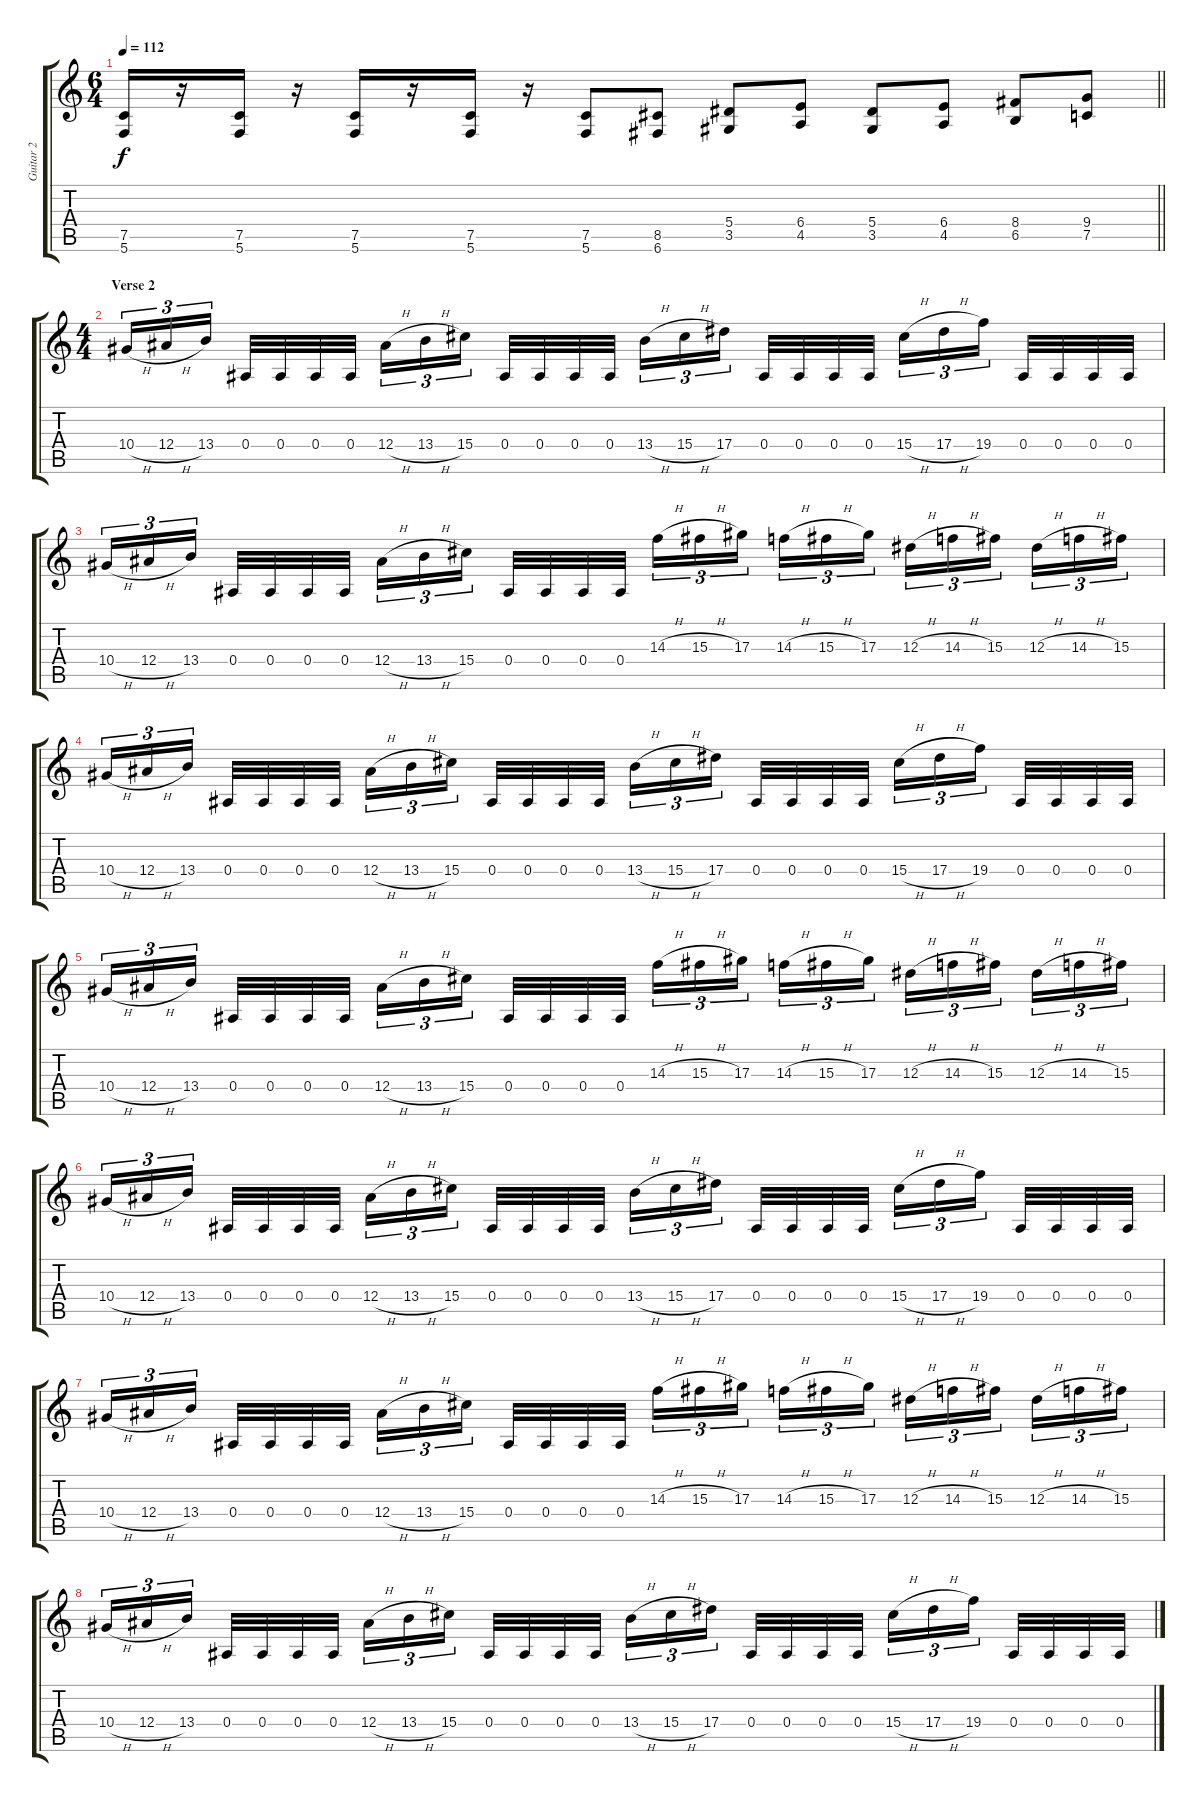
\track ("Guitar 2" "Guitar 2") {instrument distortionguitar}
\staff {score tabs}
\tuning (C4 G3 Eb3 Bb2 F2 C2) {hide}
\ts (6 4)
\tempo 112
\clef g2
\barLineRight lightlight
\ks c
(7.5 5.6).16{dy f} r.16 (7.5 5.6).16 r.16 (7.5 5.6).16 r.16 (7.5 5.6).16 r.16 (7.5 5.6).8 (8.5 6.6).8 (5.4 3.5).8 (6.4 4.5).8 (5.4 3.5).8 (6.4 4.5).8 (8.4 6.5).8 (9.4 7.5).8 |
\ts (4 4)
\section ("" " Verse 2")
10.4{h}.16{tu (3 2)} 12.4{h}.16{tu (3 2)} 13.4.16{tu (3 2) beam splitsecondary} 0.4.32 0.4.32 0.4.32 0.4.32 12.4{h}.16{tu (3 2)} 13.4{h}.16{tu (3 2)} 15.4.16{tu (3 2) beam splitsecondary} 0.4.32 0.4.32 0.4.32 0.4.32 13.4{h}.16{tu (3 2)} 15.4{h}.16{tu (3 2)} 17.4.16{tu (3 2) beam splitsecondary} 0.4.32 0.4.32 0.4.32 0.4.32 15.4{h}.16{tu (3 2)} 17.4{h}.16{tu (3 2)} 19.4.16{tu (3 2) beam splitsecondary} 0.4.32 0.4.32 0.4.32 0.4.32 |
10.4{h}.16{tu (3 2)} 12.4{h}.16{tu (3 2)} 13.4.16{tu (3 2) beam splitsecondary} 0.4.32 0.4.32 0.4.32 0.4.32 12.4{h}.16{tu (3 2)} 13.4{h}.16{tu (3 2)} 15.4.16{tu (3 2) beam splitsecondary} 0.4.32 0.4.32 0.4.32 0.4.32 14.3{h}.16{tu (3 2)} 15.3{h}.16{tu (3 2)} 17.3.16{tu (3 2) beam splitsecondary} 14.3{h}.16{tu (3 2)} 15.3{h}.16{tu (3 2)} 17.3.16{tu (3 2)} 12.3{h}.16{tu (3 2)} 14.3{h}.16{tu (3 2)} 15.3.16{tu (3 2) beam splitsecondary} 12.3{h}.16{tu (3 2)} 14.3{h}.16{tu (3 2)} 15.3.16{tu (3 2)} |
10.4{h}.16{tu (3 2)} 12.4{h}.16{tu (3 2)} 13.4.16{tu (3 2) beam splitsecondary} 0.4.32 0.4.32 0.4.32 0.4.32 12.4{h}.16{tu (3 2)} 13.4{h}.16{tu (3 2)} 15.4.16{tu (3 2) beam splitsecondary} 0.4.32 0.4.32 0.4.32 0.4.32 13.4{h}.16{tu (3 2)} 15.4{h}.16{tu (3 2)} 17.4.16{tu (3 2) beam splitsecondary} 0.4.32 0.4.32 0.4.32 0.4.32 15.4{h}.16{tu (3 2)} 17.4{h}.16{tu (3 2)} 19.4.16{tu (3 2) beam splitsecondary} 0.4.32 0.4.32 0.4.32 0.4.32 |
10.4{h}.16{tu (3 2)} 12.4{h}.16{tu (3 2)} 13.4.16{tu (3 2) beam splitsecondary} 0.4.32 0.4.32 0.4.32 0.4.32 12.4{h}.16{tu (3 2)} 13.4{h}.16{tu (3 2)} 15.4.16{tu (3 2) beam splitsecondary} 0.4.32 0.4.32 0.4.32 0.4.32 14.3{h}.16{tu (3 2)} 15.3{h}.16{tu (3 2)} 17.3.16{tu (3 2) beam splitsecondary} 14.3{h}.16{tu (3 2)} 15.3{h}.16{tu (3 2)} 17.3.16{tu (3 2)} 12.3{h}.16{tu (3 2)} 14.3{h}.16{tu (3 2)} 15.3.16{tu (3 2) beam splitsecondary} 12.3{h}.16{tu (3 2)} 14.3{h}.16{tu (3 2)} 15.3.16{tu (3 2)} |
10.4{h}.16{tu (3 2)} 12.4{h}.16{tu (3 2)} 13.4.16{tu (3 2) beam splitsecondary} 0.4.32 0.4.32 0.4.32 0.4.32 12.4{h}.16{tu (3 2)} 13.4{h}.16{tu (3 2)} 15.4.16{tu (3 2) beam splitsecondary} 0.4.32 0.4.32 0.4.32 0.4.32 13.4{h}.16{tu (3 2)} 15.4{h}.16{tu (3 2)} 17.4.16{tu (3 2) beam splitsecondary} 0.4.32 0.4.32 0.4.32 0.4.32 15.4{h}.16{tu (3 2)} 17.4{h}.16{tu (3 2)} 19.4.16{tu (3 2) beam splitsecondary} 0.4.32 0.4.32 0.4.32 0.4.32 |
10.4{h}.16{tu (3 2)} 12.4{h}.16{tu (3 2)} 13.4.16{tu (3 2) beam splitsecondary} 0.4.32 0.4.32 0.4.32 0.4.32 12.4{h}.16{tu (3 2)} 13.4{h}.16{tu (3 2)} 15.4.16{tu (3 2) beam splitsecondary} 0.4.32 0.4.32 0.4.32 0.4.32 14.3{h}.16{tu (3 2)} 15.3{h}.16{tu (3 2)} 17.3.16{tu (3 2) beam splitsecondary} 14.3{h}.16{tu (3 2)} 15.3{h}.16{tu (3 2)} 17.3.16{tu (3 2)} 12.3{h}.16{tu (3 2)} 14.3{h}.16{tu (3 2)} 15.3.16{tu (3 2) beam splitsecondary} 12.3{h}.16{tu (3 2)} 14.3{h}.16{tu (3 2)} 15.3.16{tu (3 2)} |
10.4{h}.16{tu (3 2)} 12.4{h}.16{tu (3 2)} 13.4.16{tu (3 2) beam splitsecondary} 0.4.32 0.4.32 0.4.32 0.4.32 12.4{h}.16{tu (3 2)} 13.4{h}.16{tu (3 2)} 15.4.16{tu (3 2) beam splitsecondary} 0.4.32 0.4.32 0.4.32 0.4.32 13.4{h}.16{tu (3 2)} 15.4{h}.16{tu (3 2)} 17.4.16{tu (3 2) beam splitsecondary} 0.4.32 0.4.32 0.4.32 0.4.32 15.4{h}.16{tu (3 2)} 17.4{h}.16{tu (3 2)} 19.4.16{tu (3 2) beam splitsecondary} 0.4.32 0.4.32 0.4.32 0.4.32
